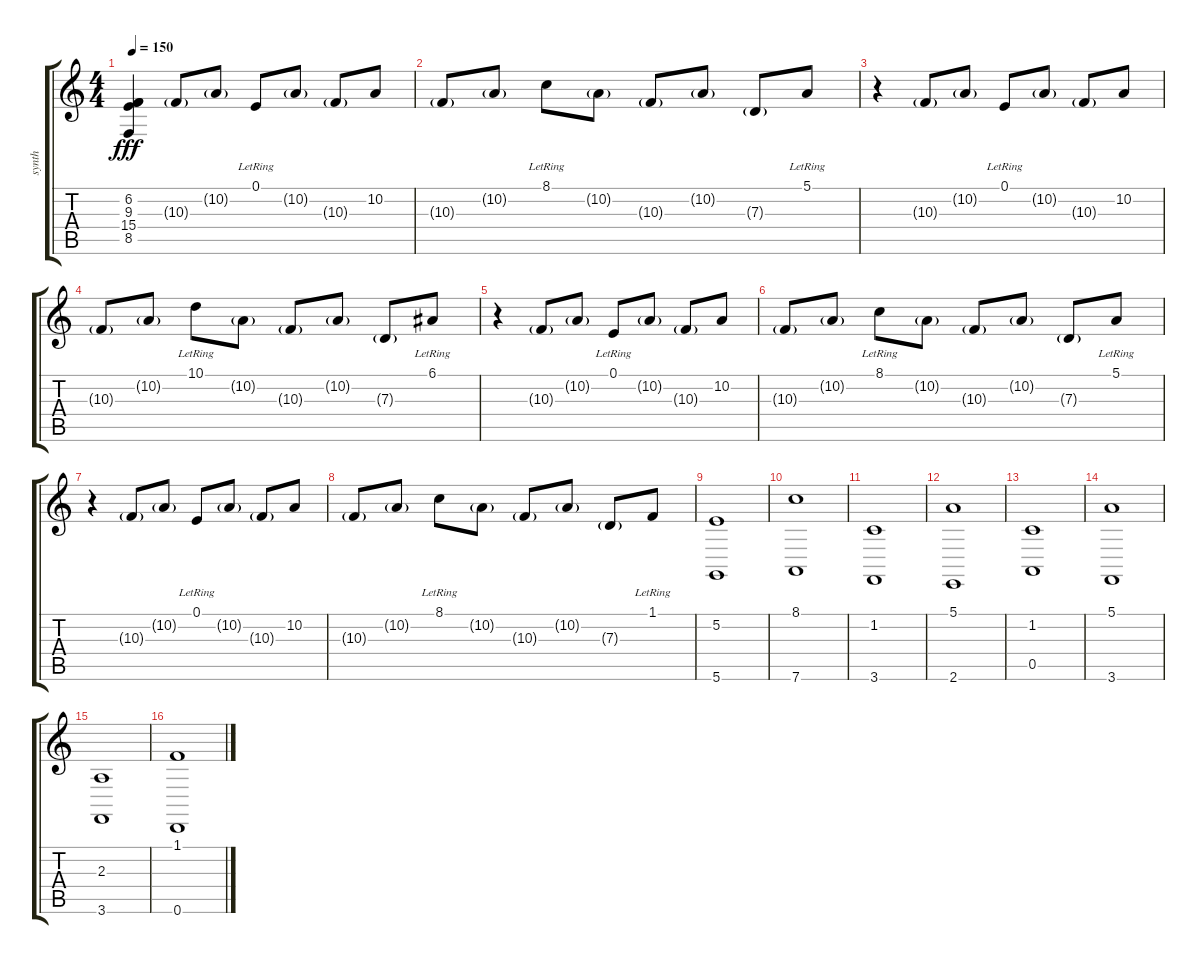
\track ("synth" "synth") {instrument lead1square}
\staff {score tabs}
\tuning (E4 B3 G3 D3 A2 D2) {hide}
\ts (4 4)
\tempo 150
\clef g2
\ks c
(6.2{t} 9.3{t} 15.4{t} 8.5{t}).4{dy fff} 10.3{g}.8 10.2{g}.8 0.1{lr}.8 10.2{g}.8 10.3{g}.8 10.2.8 |
10.3{g}.8 10.2{g}.8 8.1{lr}.8 10.2{g}.8 10.3{g}.8 10.2{g}.8 7.3{g}.8 5.1{lr}.8 |
r.4 10.3{g}.8 10.2{g}.8 0.1{lr}.8 10.2{g}.8 10.3{g}.8 10.2.8 |
10.3{g}.8 10.2{g}.8 10.1{lr}.8 10.2{g}.8 10.3{g}.8 10.2{g}.8 7.3{g}.8 6.1{lr}.8 |
r.4 10.3{g}.8 10.2{g}.8 0.1{lr}.8 10.2{g}.8 10.3{g}.8 10.2.8 |
10.3{g}.8 10.2{g}.8 8.1{lr}.8 10.2{g}.8 10.3{g}.8 10.2{g}.8 7.3{g}.8 5.1{lr}.8 |
r.4 10.3{g}.8 10.2{g}.8 0.1{lr}.8 10.2{g}.8 10.3{g}.8 10.2.8 |
10.3{g}.8 10.2{g}.8 8.1{lr}.8 10.2{g}.8 10.3{g}.8 10.2{g}.8 7.3{g}.8 1.1{lr}.8 |
(5.2 5.6).1 |
(8.1 7.6).1 |
(1.2 3.6).1 |
(5.1 2.6).1 |
(1.2 0.5).1 |
(5.1 3.6).1 |
(2.3 3.6).1 |
(1.1 0.6).1
